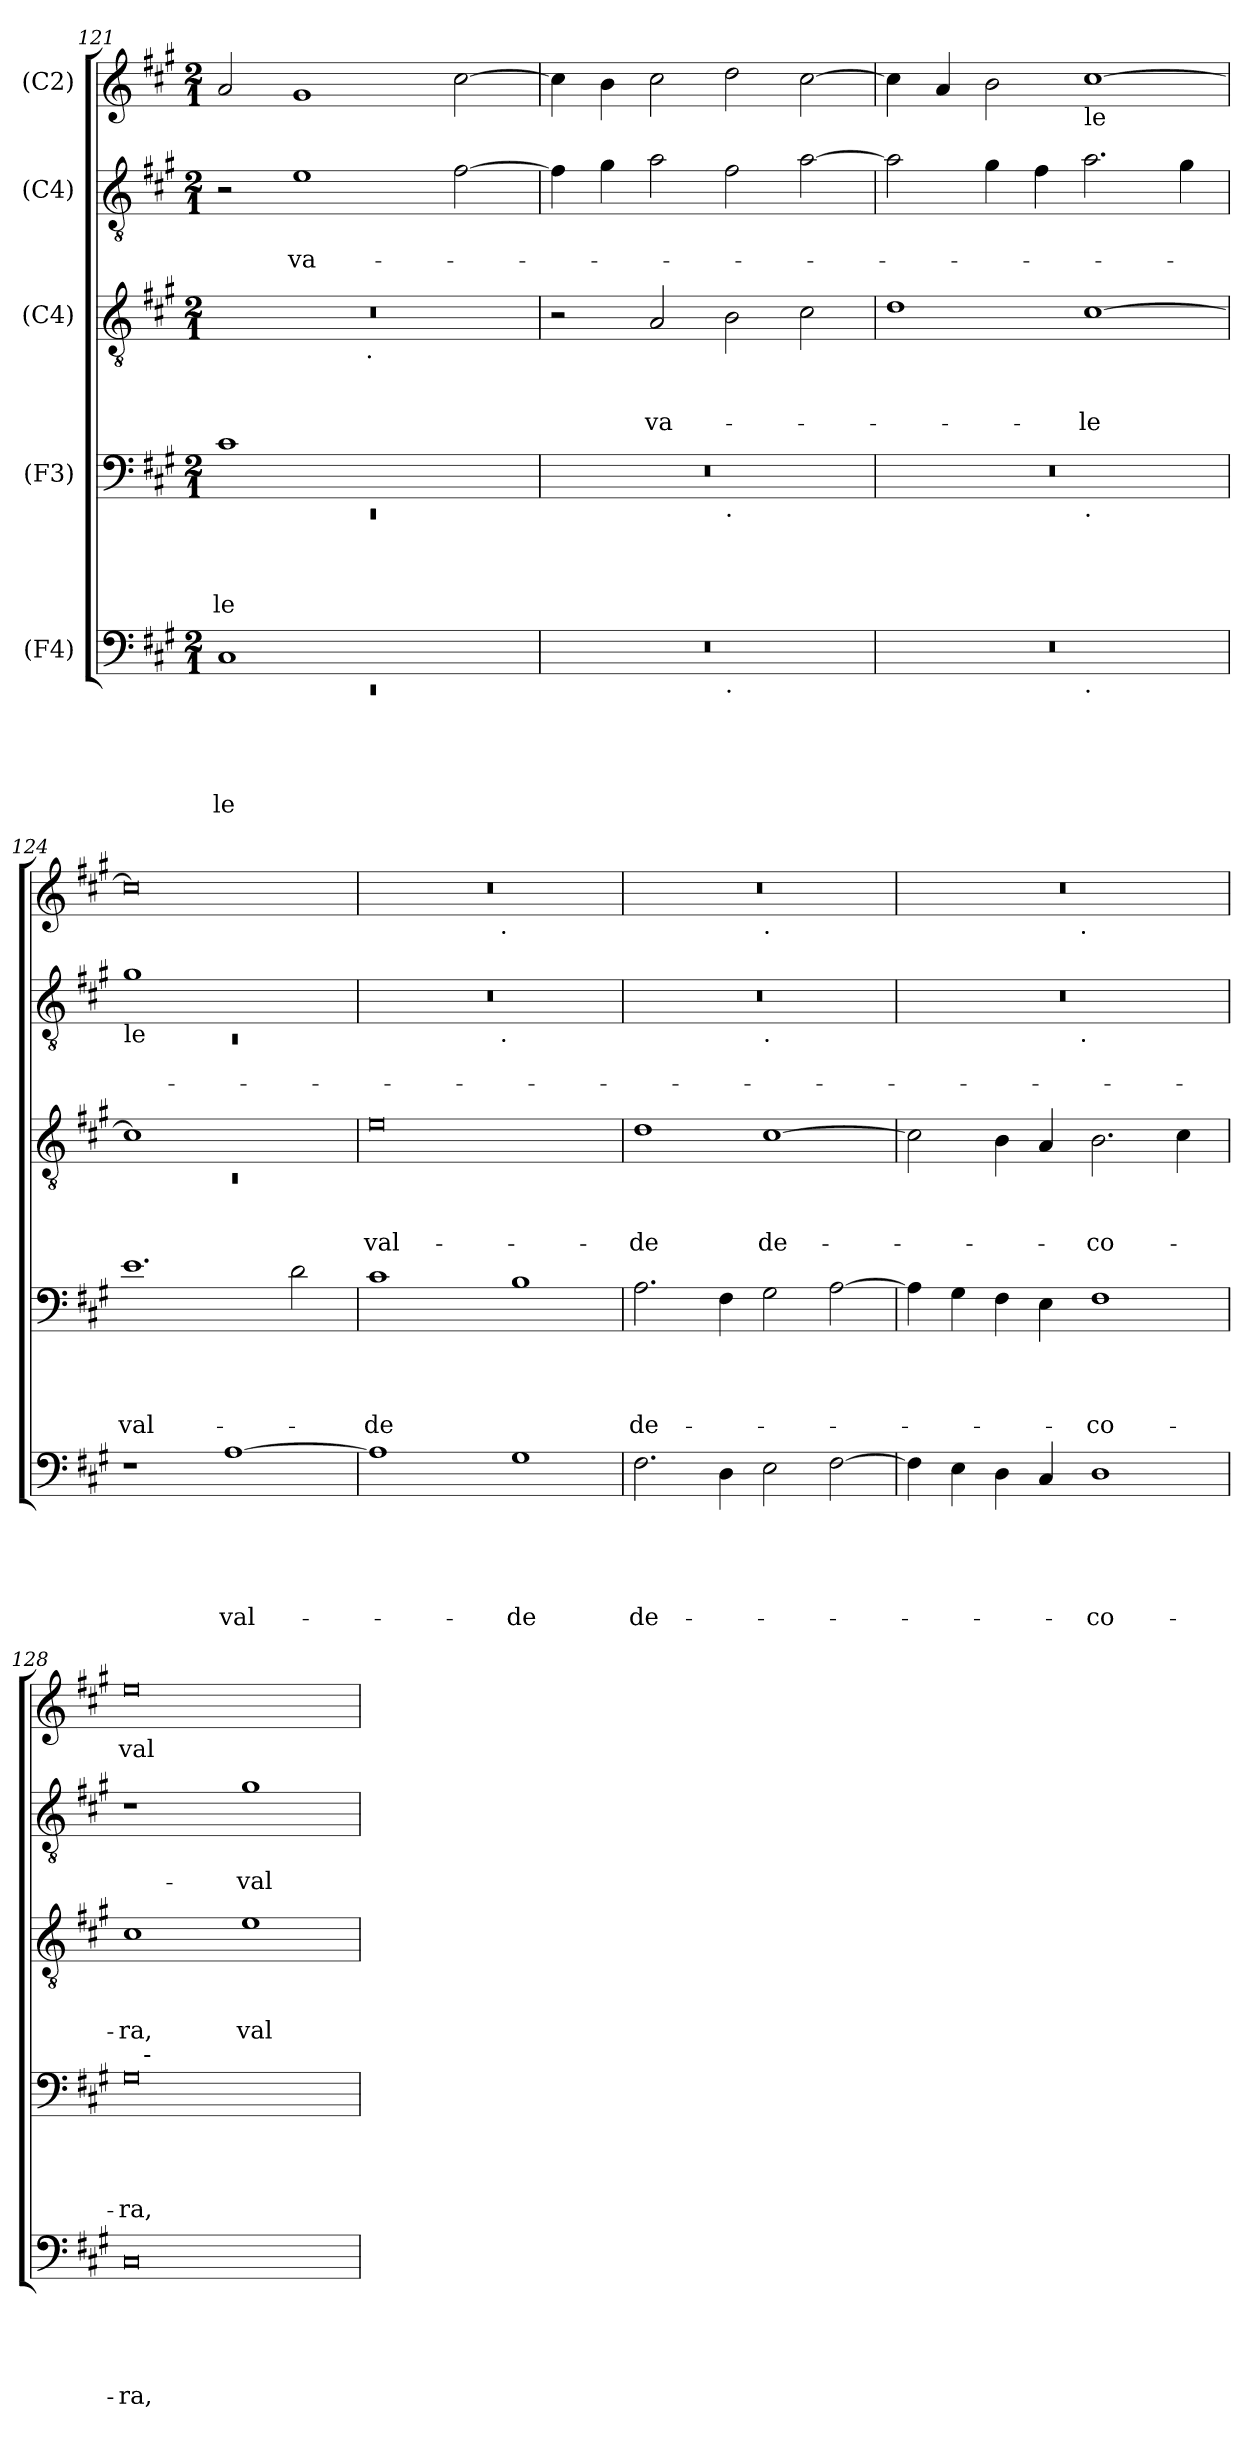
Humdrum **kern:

**kern	**text	**text	**text	**text	**text	**kern	**text	**text	**text	**text	**kern	**text	**text	**text	**kern	**text	**text	**kern	**text
*part5	*part5	*part5	*part5	*part5	*part5	*part4	*part4	*part4	*part4	*part4	*part3	*part3	*part3	*part3	*part2	*part2	*part2	*part1	*part1
*staff5	*staff5	*staff5	*staff5	*staff5	*staff5	*staff4	*staff4	*staff4	*staff4	*staff4	*staff3	*staff3	*staff3	*staff3	*staff2	*staff2	*staff2	*staff1	*staff1
*I"(F4)	*	*	*	*	*	*I"(F3)	*	*	*	*	*I"(C4)	*	*	*	*I"(C4)	*	*	*I"(C2)	*
*clefF4	*	*	*	*	*	*clefF4	*	*	*	*	*clefGv2	*	*	*	*clefGv2	*	*	*clefG2	*
*k[f#c#g#]	*	*	*	*	*	*k[f#c#g#]	*	*	*	*	*k[f#c#g#]	*	*	*	*k[f#c#g#]	*	*	*k[f#c#g#]	*
*A:	*	*	*	*	*	*A:	*	*	*	*	*A:	*	*	*	*A:	*	*	*A:	*
*M2/1	*	*	*	*	*	*M2/1	*	*	*	*	*M2/1	*	*	*	*M2/1	*	*	*M2/1	*
=121	=121	=121	=121	=121	=121	=121	=121	=121	=121	=121	=121	=121	=121	=121	=121	=121	=121	=121	=121
*^	*	*	*	*	*	*^	*	*	*	*	*	*	*	*	*	*	*	*	*
!	!LO:N:vis=1	!	!	!	!	!LO:LY:b	!	!LO:N:vis=1	!	!	!	!LO:LY:b	!	!	!	!	!	!	!	!	!
*	*	*	*	*	*	*	*	*	*	*	*	*	*^	*	*	*	*	*	*	*	*
1C#	0rEE	.	.	.	.	-le	1c#	0rEE	.	.	.	-le	0r	2ryy	.	.	.	2r	.	.	2a/	.
!	!	!	!	!	!	!	!	!	!	!	!	!	!	!	!	!	!	!	!	!LO:LY:b	!	!
.	.	.	.	.	.	.	.	.	.	.	.	.	.	4...ryy	.	.	.	1e	.	va-	1g#	.
!	!	!	!	!	!	!	!	!	!	!	!	!	!	!LO:TX:b:t=.	!	!	!	!	!	!	!	!
.	.	.	.	.	.	.	.	.	.	.	.	.	.	1ryy	.	.	.	.	.	.	.	.
1ryy	.	.	.	.	.	.	1ryy	.	.	.	.	.	.	.	.	.	.	.	.	.	.	.
.	.	.	.	.	.	.	.	.	.	.	.	.	.	.	.	.	.	[<2f#\	.	.	[<2cc#\	.
.	.	.	.	.	.	.	.	.	.	.	.	.	.	32ryy	.	.	.	.	.	.	.	.
*	*	*	*	*	*	*	*	*	*	*	*	*	*v	*v	*	*	*	*	*	*	*	*
!!LO:LB:g=z
=122	=122	=122	=122	=122	=122	=122	=122	=122	=122	=122	=122	=122	=122	=122	=122	=122	=122	=122	=122	=122	=122
0r	1ryy	.	.	.	.	.	0r	1ryy	.	.	.	.	2r	.	.	.	4f#\]	.	.	4cc#\]	.
.	.	.	.	.	.	.	.	.	.	.	.	.	.	.	.	.	4g#\	.	.	4b\	.
!	!	!	!	!	!	!	!	!	!	!	!	!	!	!	!	!LO:LY:b	!	!	!	!	!
.	.	.	.	.	.	.	.	.	.	.	.	.	2A/	.	.	-va-	2a\	.	.	2cc#\	.
!	!	!	!	!	!	!	!	!LO:TX:b:t=.	!	!	!	!	!	!	!	!	!	!	!	!	!
!	!LO:TX:b:t=.	!	!	!	!	!	!	!	!	!	!	!	!	!	!	!	!	!	!	!	!
.	1ryy	.	.	.	.	.	.	1ryy	.	.	.	.	2B\	.	.	.	2f#\	.	.	2dd\	.
.	.	.	.	.	.	.	.	.	.	.	.	.	2c#\	.	.	.	[>2a\	.	.	[>2cc#\	.
=123	=123	=123	=123	=123	=123	=123	=123	=123	=123	=123	=123	=123	=123	=123	=123	=123	=123	=123	=123	=123	=123
0r	1ryy	.	.	.	.	.	0r	1ryy	.	.	.	.	1d	.	.	.	2a\]	.	.	4cc#\]	.
.	.	.	.	.	.	.	.	.	.	.	.	.	.	.	.	.	.	.	.	4a/	.
.	.	.	.	.	.	.	.	.	.	.	.	.	.	.	.	.	4g#\	.	.	2b\	.
.	.	.	.	.	.	.	.	.	.	.	.	.	.	.	.	.	4f#\	.	.	.	.
!	!	!	!	!	!	!	!	!	!	!	!	!	!	!	!	!	!	!	!	!LO:TX:b:t=le	!
!	!	!	!	!	!	!	!	!LO:TX:b:t=.	!	!	!	!	!	!	!	!	!	!	!	!	!
!	!LO:TX:b:t=.	!	!	!	!	!	!	!	!	!	!	!	!	!	!	!	!	!	!	!	!
!	!	!	!	!	!	!	!	!	!	!	!	!	!	!	!	!LO:LY:b	!	!	!	!	!
.	1ryy	.	.	.	.	.	.	1ryy	.	.	.	.	[>1c#	.	.	-le	2.a\	.	.	[>1cc#	.
.	.	.	.	.	.	.	.	.	.	.	.	.	.	.	.	.	4g#\	.	.	.	.
=124	=124	=124	=124	=124	=124	=124	=124	=124	=124	=124	=124	=124	=124	=124	=124	=124	=124	=124	=124	=124	=124
*	*	*	*	*	*	*	*	*	*	*	*	*	*^	*	*	*	*^	*	*	*	*
!	!	!	!	!	!	!	!	!	!	!	!	!	!	!	!	!	!	!LO:TX:b:t=le	!	!	!	!	!
!	!	!	!	!	!	!	!	!	!	!	!	!LO:LY:b	!	!LO:N:vis=1	!	!	!	!	!LO:N:vis=1	!	!	!	!
*v	*v	*	*	*	*	*	*	*	*	*	*	*	*	*	*	*	*	*	*	*	*	*	*
*	*	*	*	*	*	*v	*v	*	*	*	*	*	*	*	*	*	*	*	*	*	*	*
1r	.	.	.	.	.	1.e	.	.	.	val-	1c#]	0rC	.	.	.	1g#	0rC	.	.	0cc#]	.
!	!	!	!	!	!LO:LY:b	!	!	!	!	!	!	!	!	!	!	!	!	!	!	!	!
[>1A	.	.	.	.	val-	.	.	.	.	.	1ryy	.	.	.	.	1ryy	.	.	.	.	.
.	.	.	.	.	.	2d\	.	.	.	.	.	.	.	.	.	.	.	.	.	.	.
*	*	*	*	*	*	*	*	*	*	*	*v	*v	*	*	*	*	*	*	*	*	*
=125	=125	=125	=125	=125	=125	=125	=125	=125	=125	=125	=125	=125	=125	=125	=125	=125	=125	=125	=125	=125
!	!	!	!	!	!	!	!	!	!	!LO:LY:b	!	!	!	!LO:LY:b:rj	!	!	!	!	!	!
*	*	*	*	*	*	*	*	*	*	*	*	*	*	*	*	*	*	*	*^	*
1A]	.	.	.	.	.	1c#	.	.	.	-de	0e	.	.	val-	0r	2ryy	.	.	0r	2ryy	.
.	.	.	.	.	.	.	.	.	.	.	.	.	.	.	.	4...ryy	.	.	.	4...ryy	.
!	!	!	!	!	!	!	!	!	!	!	!	!	!	!	!	!	!	!	!	!LO:TX:b:t=.	!
!	!	!	!	!	!	!	!	!	!	!	!	!	!	!	!	!LO:TX:b:t=.	!	!	!	!	!
.	.	.	.	.	.	.	.	.	.	.	.	.	.	.	.	1ryy	.	.	.	1ryy	.
!	!	!	!	!	!LO:LY:b	!	!	!	!	!	!	!	!	!	!	!	!	!	!	!	!
1G#	.	.	.	.	-de	1B	.	.	.	.	.	.	.	.	.	.	.	.	.	.	.
.	.	.	.	.	.	.	.	.	.	.	.	.	.	.	.	32ryy	.	.	.	32ryy	.
=126	=126	=126	=126	=126	=126	=126	=126	=126	=126	=126	=126	=126	=126	=126	=126	=126	=126	=126	=126	=126	=126
!	!	!	!	!	!LO:LY:b	!	!	!	!	!LO:LY:b	!	!	!	!LO:LY:b	!	!	!	!	!	!	!
2.F#\	.	.	.	.	de-	2.A\	.	.	.	de-	1d	.	.	-de	0r	1ryy	.	.	0r	1ryy	.
4D\	.	.	.	.	.	4F#\	.	.	.	.	.	.	.	.	.	.	.	.	.	.	.
!	!	!	!	!	!	!	!	!	!	!	!	!	!	!	!	!	!	!	!	!LO:TX:b:t=.	!
!	!	!	!	!	!	!	!	!	!	!	!	!	!	!	!	!LO:TX:b:t=.	!	!	!	!	!
!	!	!	!	!	!	!	!	!	!	!	!	!	!	!LO:LY:b	!	!	!	!	!	!	!
2E\	.	.	.	.	.	2G#\	.	.	.	.	[>1c#	.	.	de-	.	1ryy	.	.	.	1ryy	.
[>2F#\	.	.	.	.	.	[>2A\	.	.	.	.	.	.	.	.	.	.	.	.	.	.	.
=127	=127	=127	=127	=127	=127	=127	=127	=127	=127	=127	=127	=127	=127	=127	=127	=127	=127	=127	=127	=127	=127
4F#\]	.	.	.	.	.	4A\]	.	.	.	.	2c#\]	.	.	.	0r	2ryy	.	.	0r	2ryy	.
4E\	.	.	.	.	.	4G#\	.	.	.	.	.	.	.	.	.	.	.	.	.	.	.
4D\	.	.	.	.	.	4F#\	.	.	.	.	4B\	.	.	.	.	4...ryy	.	.	.	4...ryy	.
4C#/	.	.	.	.	.	4E\	.	.	.	.	4A/	.	.	.	.	.	.	.	.	.	.
!	!	!	!	!	!	!	!	!	!	!	!	!	!	!	!	!	!	!	!	!LO:TX:b:t=.	!
!	!	!	!	!	!	!	!	!	!	!	!	!	!	!	!	!LO:TX:b:t=.	!	!	!	!	!
.	.	.	.	.	.	.	.	.	.	.	.	.	.	.	.	1ryy	.	.	.	1ryy	.
!	!	!	!	!	!LO:LY:b	!	!	!	!	!LO:LY:b	!	!	!	!LO:LY:b	!	!	!	!	!	!	!
1D	.	.	.	.	-co-	1F#	.	.	.	-co-	2.B\	.	.	-co-	.	.	.	.	.	.	.
.	.	.	.	.	.	.	.	.	.	.	4c#\	.	.	.	.	.	.	.	.	.	.
.	.	.	.	.	.	.	.	.	.	.	.	.	.	.	.	32ryy	.	.	.	32ryy	.
!!LO:PB:g=z
=128	=128	=128	=128	=128	=128	=128	=128	=128	=128	=128	=128	=128	=128	=128	=128	=128	=128	=128	=128	=128	=128
!	!	!	!	!	!LO:LY:b	!	!	!	!	!LO:LY:b	!	!	!	!LO:LY:b	!	!	!	!	!	!	!LO:LY:b
*	*	*	*	*	*	*	*	*	*	*	*	*	*	*	*v	*v	*	*	*	*	*
*	*	*	*	*	*	*^	*	*	*	*	*	*	*	*	*	*	*	*v	*v	*
0C#	.	.	.	.	-ra,	0G#	16ryy	.	.	.	-ra,	1c#	.	.	-ra,	1r	.	.	0ee	-val-
!	!	!	!	!	!	!	!LO:TX:a:t=-	!	!	!	!	!	!	!	!	!	!	!	!	!
.	.	.	.	.	.	.	1ryy	.	.	.	.	.	.	.	.	.	.	.	.	.
!	!	!	!	!	!	!	!	!	!	!	!	!	!	!	!LO:LY:b	!	!	!LO:LY:b	!	!
.	.	.	.	.	.	.	.	.	.	.	.	1e	.	.	val-	1g#	.	-val-	.	.
.	.	.	.	.	.	.	2...ryy	.	.	.	.	.	.	.	.	.	.	.	.	.
*	*	*	*	*	*	*v	*v	*	*	*	*	*	*	*	*	*	*	*	*	*
=	=	=	=	=	=	=	=	=	=	=	=	=	=	=	=	=	=	=	=
*-	*-	*-	*-	*-	*-	*-	*-	*-	*-	*-	*-	*-	*-	*-	*-	*-	*-	*-	*-
